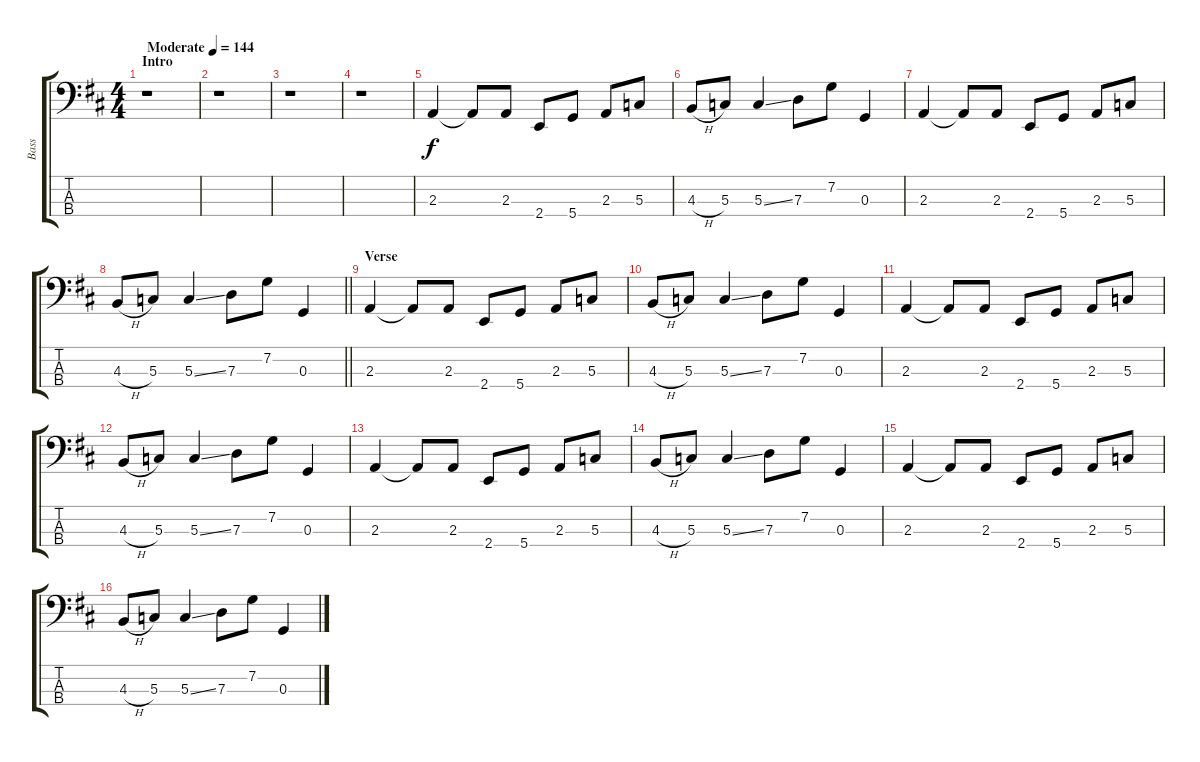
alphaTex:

\track ("Bass" "Bass") {instrument electricbasspick}
\staff {score tabs}
\tuning (F2 C2 G1 D1) {hide}
\ts (4 4)
\section ("" "Intro")
\tempo (144 "Moderate")
\clef f4
\ks d
r.1{dy f instrument electricbasspick} |
r.1 |
r.1 |
r.1 |
2.3.4 2.3{t}.8 2.3.8 2.4.8 5.4.8 2.3.8 5.3.8 |
4.3{h}.8 5.3.8 5.3{ss}.4 7.3.8 7.2.8 0.3.4 |
2.3.4 2.3{t}.8 2.3.8 2.4.8 5.4.8 2.3.8 5.3.8 |
\barLineRight lightlight
4.3{h}.8 5.3.8 5.3{ss}.4 7.3.8 7.2.8 0.3.4 |
\section ("" "Verse")
2.3.4 2.3{t}.8 2.3.8 2.4.8 5.4.8 2.3.8 5.3.8 |
4.3{h}.8 5.3.8 5.3{ss}.4 7.3.8 7.2.8 0.3.4 |
2.3.4 2.3{t}.8 2.3.8 2.4.8 5.4.8 2.3.8 5.3.8 |
4.3{h}.8 5.3.8 5.3{ss}.4 7.3.8 7.2.8 0.3.4 |
2.3.4 2.3{t}.8 2.3.8 2.4.8 5.4.8 2.3.8 5.3.8 |
4.3{h}.8 5.3.8 5.3{ss}.4 7.3.8 7.2.8 0.3.4 |
2.3.4 2.3{t}.8 2.3.8 2.4.8 5.4.8 2.3.8 5.3.8 |
4.3{h}.8 5.3.8 5.3{ss}.4 7.3.8 7.2.8 0.3.4
